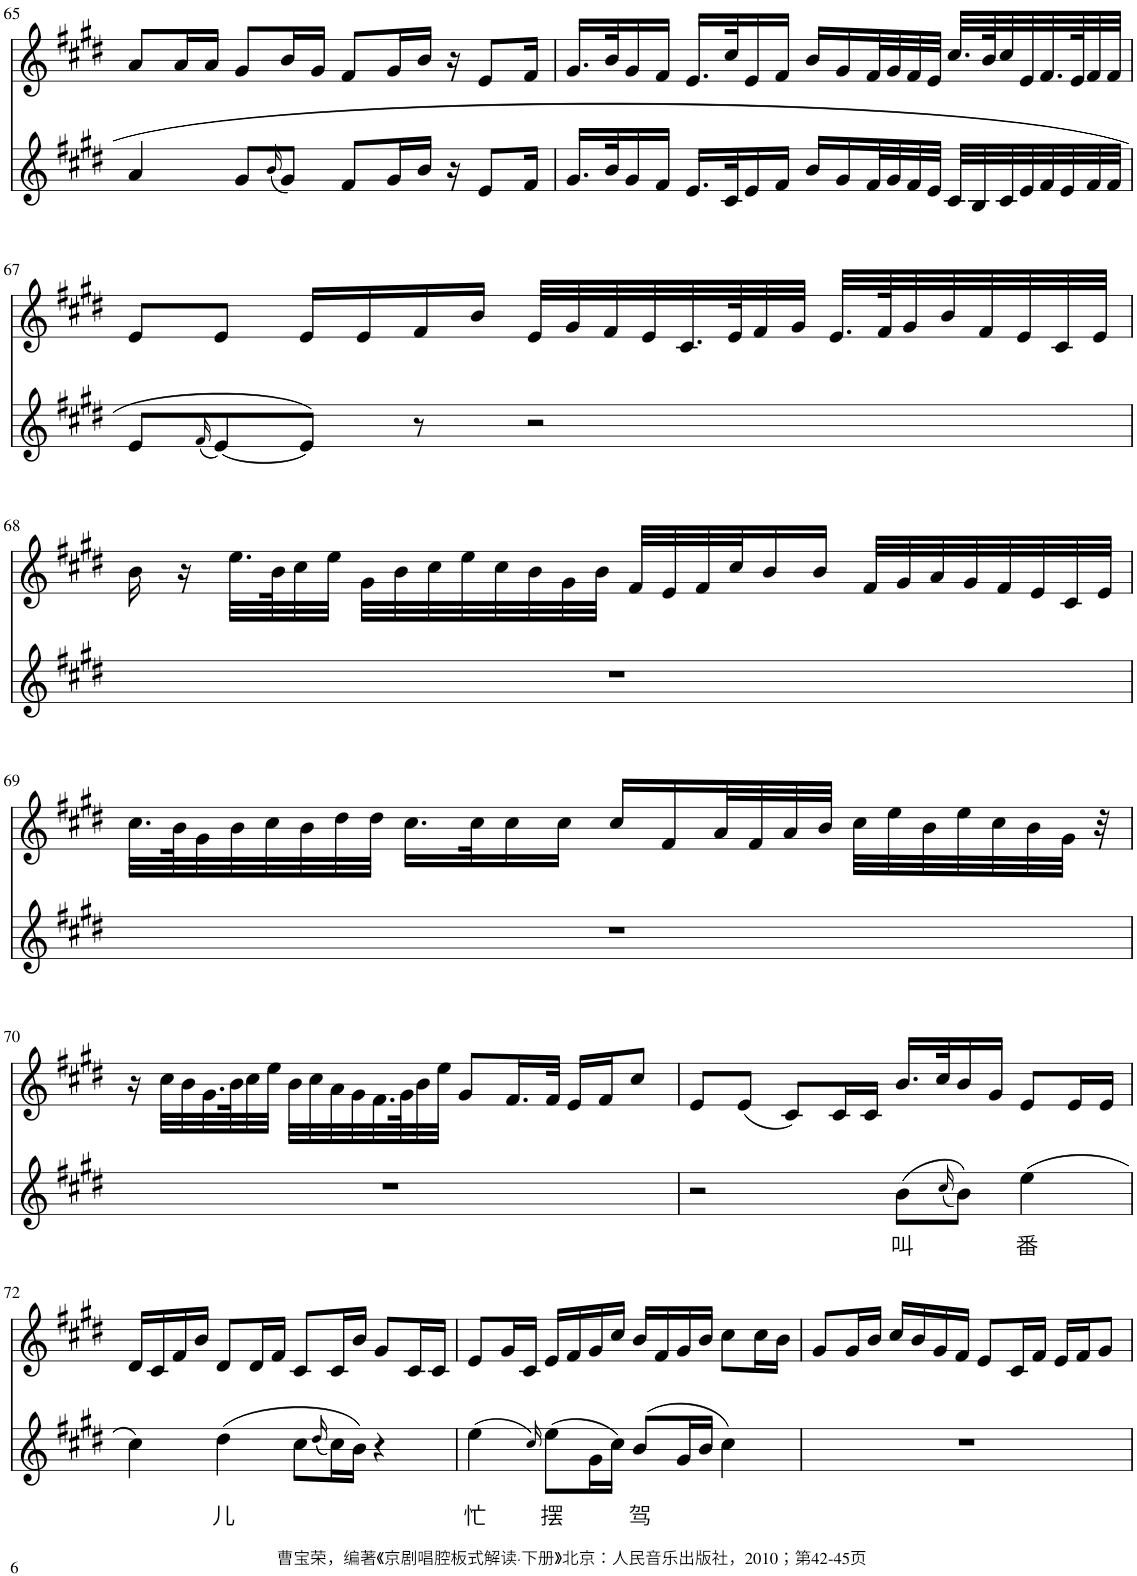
**kern	**text	**kern
*part2	*part2	*part1
*staff2	*staff2	*staff1
*I"Piano	*	*I"Piano
*I'Pno	*	*I'Pno
!!LO:PB:g=z
*clefG2	*	*clefG2
*k[f#c#g#d#]	*	*k[f#c#g#d#]
*M4/4	*	*M4/4
=65	=65	=65
4a/	.	8a/L
.	.	16a/L
.	.	16a/JJ
8g#/L	.	8g#/L
(16qb/	.	.
8g#/J)	.	16b/L
.	.	16g#/JJ
8f#/L	.	8f#/L
16g#/L	.	16g#/L
16b/JJ	.	16b/JJ
16r	.	16r
8e/L	.	8e/L
16f#/Jk	.	16f#/Jk
=66	=66	=66
16.g#/LL	.	16.g#/LL
32b/K	.	32b/K
16g#/	.	16g#/
16f#/JJ	.	16f#/JJ
16.e/LL	.	16.e/LL
32c#/K	.	32cc#/K
16e/	.	16e/
16f#/JJ	.	16f#/JJ
16b/LL	.	16b/LL
16g#/	.	16g#/
32f#/L	.	32f#/L
32g#/	.	32g#/
32f#/	.	32f#/
32e/JJJ	.	32e/JJJ
32c#/LLL	.	32.cc#/LLL
32B/	.	.
.	.	64b/K
32c#/	.	32cc#/
32e/	.	32e/
32f#/	.	32.f#/
32e/	.	.
.	.	64e/K
32f#/	.	32f#/
32f#/JJJ	.	32f#/JJJ
!!LO:LB:g=z
=67	=67	=67
8e/L	.	8e/L
(16qf#/	.	.
[8e/)	.	8e/J
8e/J]	.	16e/LL
.	.	16e/
8r	.	16f#/
.	.	16b/JJ
2r	.	32e/LLL
.	.	32g#/
.	.	32f#/
.	.	32e/
.	.	32.c#/
.	.	64e/K
.	.	32f#/
.	.	32g#/JJJ
.	.	32.e/LLL
.	.	64f#/K
.	.	32g#/
.	.	32b/
.	.	32f#/
.	.	32e/
.	.	32c#/
.	.	32e/JJJ
!!LO:LB:g=z
=68	=68	=68
1r	.	16b\
.	.	16r
.	.	32.ee\LLL
.	.	64b\K
.	.	32cc#\
.	.	32ee\JJJ
.	.	32g#\LLL
.	.	32b\
.	.	32cc#\
.	.	32ee\
.	.	32cc#\
.	.	32b\
.	.	32g#\
.	.	32b\JJJ
.	.	32f#/LLL
.	.	32e/
.	.	32f#/
.	.	32cc#/J
.	.	16b/
.	.	16b/JJ
.	.	32f#/LLL
.	.	32g#/
.	.	32a/
.	.	32g#/
.	.	32f#/
.	.	32e/
.	.	32c#/
.	.	32e/JJJ
!!LO:LB:g=z
=69	=69	=69
1r	.	32.cc#\LLL
.	.	64b\K
.	.	32g#\
.	.	32b\
.	.	32cc#\
.	.	32b\
.	.	32dd#\
.	.	32dd#\JJJ
.	.	16.cc#\LL
.	.	32cc#\K
.	.	16cc#\
.	.	16cc#\JJ
.	.	16cc#/LL
.	.	16f#/
.	.	32a/L
.	.	32f#/
.	.	32a/
.	.	32b/JJJ
.	.	32cc#\LLL
.	.	32ee\
.	.	32b\
.	.	32ee\
.	.	32cc#\
.	.	32b\
.	.	32g#\JJJ
.	.	32r
!!LO:LB:g=z
=70	=70	=70
1r	.	16r
.	.	32cc#\LLL
.	.	32b\
.	.	32.g#\
.	.	64b\K
.	.	32cc#\
.	.	32ee\JJJ
.	.	32b\LLL
.	.	32cc#\
.	.	32a\
.	.	32g#\
.	.	32.f#\
.	.	64g#\K
.	.	32b\
.	.	32ee\JJJ
.	.	8g#/L
.	.	16.f#/L
.	.	32f#/JJk
.	.	16e/LL
.	.	16f#/J
.	.	8cc#/J
=71	=71	=71
2r	.	8e/L
.	.	(8e/J
.	.	8c#/L)
.	.	16c#/L
.	.	16c#/JJ
!	!LO:LY:b	!
(8b\L	叫	16.b/LL
.	.	32cc#/K
(16qcc#/	.	.
8b\J))	.	16b/
.	.	16g#/JJ
!	!LO:LY:b	!
(4ee\	番	8e/L
.	.	16e/L
.	.	16e/JJ
!!LO:LB:g=z
=72	=72	=72
4cc#\)	.	16d#/LL
.	.	16c#/
.	.	16f#/
.	.	16b/JJ
!	!LO:LY:b	!
(4dd#\	儿	8d#/L
.	.	16d#/L
.	.	16f#/JJ
8cc#\L	.	8c#/L
(16qdd#/	.	.
16cc#\L)	.	16c#/L
16b\JJ)	.	16b/JJ
4r	.	8g#/L
.	.	16c#/L
.	.	16c#/JJ
=73	=73	=73
!	!LO:LY:b	!
(4ee\	忙	8e/L
.	.	16g#/L
.	.	16c#/JJ
16qcc#/)	.	.
!	!LO:LY:b	!
(8ee\L	摆	16e/LL
.	.	16f#/
16g#\L	.	16g#/
16cc#\JJ)	.	16cc#/JJ
!	!LO:LY:b	!
(8b/L	驾	16b/LL
.	.	16f#/
16g#/L	.	16g#/
16b/JJ	.	16b/JJ
4cc#\)	.	8cc#\L
.	.	16cc#\L
.	.	16b\JJ
=74	=74	=74
1r	.	8g#/L
.	.	16g#/L
.	.	16b/JJ
.	.	16cc#/LL
.	.	16b/
.	.	16g#/
.	.	16f#/JJ
.	.	8e/L
.	.	16c#/L
.	.	16f#/JJ
.	.	16e/LL
.	.	16f#/J
.	.	8g#/J
=	=	=
*-	*-	*-
